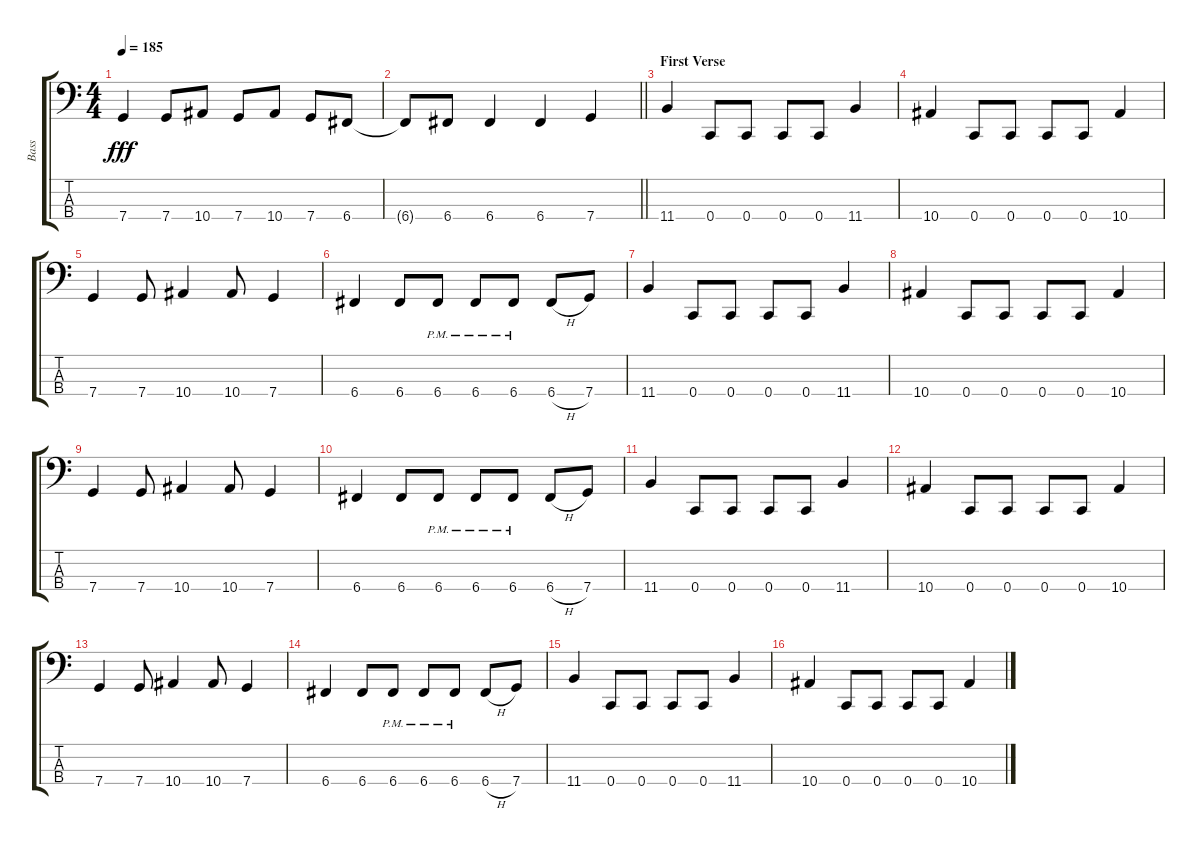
\track ("Bass" "Bass") {instrument slapbass1}
\staff {score tabs}
\tuning (F2 C2 G1 C1) {hide}
\ts (4 4)
\tempo 185
\clef f4
\ks c
7.4.4{dy fff} 7.4.8 10.4.8 7.4.8 10.4.8 7.4.8 6.4.8 |
\barLineRight lightlight
6.4{t}.8 6.4.8 6.4.4 6.4.4 7.4.4 |
\section ("" "First Verse")
11.4.4 0.4.8 0.4.8 0.4.8 0.4.8 11.4.4 |
10.4.4 0.4.8 0.4.8 0.4.8 0.4.8 10.4.4 |
7.4.4 7.4.8 10.4.4 10.4.8 7.4.4 |
6.4.4 6.4.8 6.4{pm}.8 6.4{pm}.8 6.4{pm}.8 6.4{h}.8 7.4.8 |
11.4.4 0.4.8 0.4.8 0.4.8 0.4.8 11.4.4 |
10.4.4 0.4.8 0.4.8 0.4.8 0.4.8 10.4.4 |
7.4.4 7.4.8 10.4.4 10.4.8 7.4.4 |
6.4.4 6.4.8 6.4{pm}.8 6.4{pm}.8 6.4{pm}.8 6.4{h}.8 7.4.8 |
11.4.4 0.4.8 0.4.8 0.4.8 0.4.8 11.4.4 |
10.4.4 0.4.8 0.4.8 0.4.8 0.4.8 10.4.4 |
7.4.4 7.4.8 10.4.4 10.4.8 7.4.4 |
6.4.4 6.4.8 6.4{pm}.8 6.4{pm}.8 6.4{pm}.8 6.4{h}.8 7.4.8 |
11.4.4 0.4.8 0.4.8 0.4.8 0.4.8 11.4.4 |
10.4.4 0.4.8 0.4.8 0.4.8 0.4.8 10.4.4
